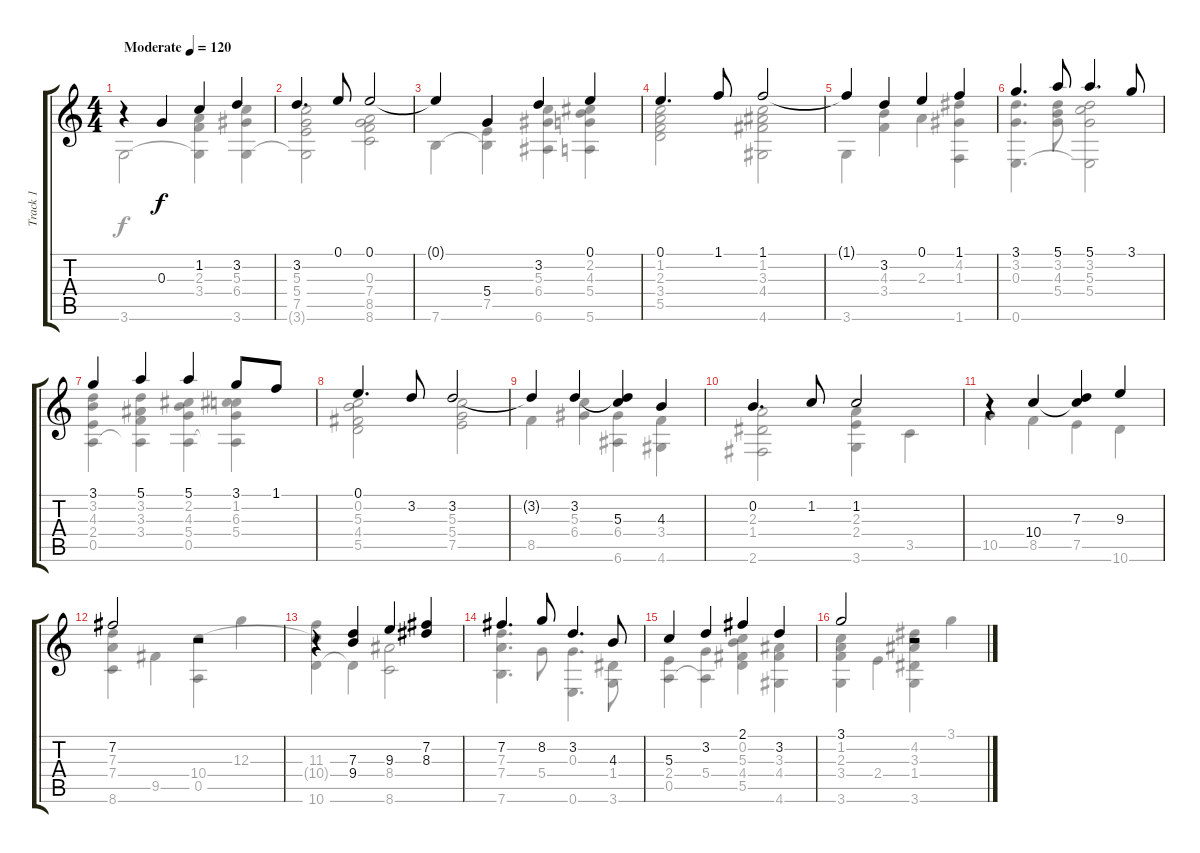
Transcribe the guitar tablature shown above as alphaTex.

\track ("Track 1" "Track 1") {instrument acousticguitarsteel}
\staff {score tabs}
\tuning (E4 B3 G3 D3 A2 E2) {hide}
\voice
\ts (4 4)
\tempo (120 "Moderate")
\clef g2
\ks c
r.4{dy f instrument acousticguitarsteel} 0.3.4 1.2.4 3.2.4 |
3.2.4{d} 0.1.8 0.1.2 |
0.1{t}.4 5.4.4 3.2.4 0.1.4 |
0.1.4{d} 1.1.8 1.1.2 |
1.1{t}.4 3.2.4 0.1.4 1.1.4 |
3.1.4{d} 5.1.8 5.1.4{d} 3.1.8 |
3.1.4 5.1.4 5.1.4 3.1.8 1.1.8 |
0.1.4{d} 3.2.8 3.2.2 |
3.2{t}.4 3.2.4 (3.2{t} 5.3).4 4.3.4 |
0.2.4{d} 1.2.8 1.2.2 |
r.4 10.4.4 (7.3 10.4{t}).4 9.3.4 |
7.2.2 r.2 |
r.4 (7.3 9.4).4 9.3.4 (7.2 8.3).4 |
7.2.4{d} 8.2.8 3.2.4{d} 4.3.8 |
5.3.4 3.2.4 2.1.4 3.2.4 |
3.1.2 r.2
\voice
\clef g2
\ottava regular
\simile none
\ks c
3.6.2{dy f} (2.3 3.4 3.6{t}).4 (5.3 6.4 3.6).4 |
(5.3 5.4 7.5 3.6{t}).2 (0.3 7.4 8.5 8.6).2 |
7.6.4 (7.5 7.6{t}).4 (5.3 6.4 6.6).4 (2.2 4.3 5.4 5.6).4 |
(1.2 2.3 3.4 5.5).2 (1.2 3.3 4.4 4.6).2 |
3.6.4 (4.3 3.4).4 2.3.4 (4.2 1.3 1.6).4 |
(3.2 0.3 0.6).4{d} (3.2 4.3 5.4).8 (3.2 5.3 5.4 0.6{t}).2 |
(3.2 4.3 2.4 0.5).4 (3.2 3.3 3.4 0.5{t}).4 (2.2 4.3 5.4 0.5).4 (1.2 6.3 5.4 0.5{t}).4 |
(0.2 5.3 4.4 5.5).2 (5.3 5.4 7.5).2 |
8.5.4 (5.3 6.4).4 (6.4 6.6).4 (3.4 4.6).4 |
(2.3 1.4 2.6).2 (2.3 2.4 3.6).4 3.5.4 |
10.5.4 8.5.4 7.5.4 10.6.4 |
(7.3 7.4 8.6).4 9.5.4 (10.4 0.5).4 12.3.4 |
(11.3 10.4{t} 10.6).4 10.6{t}.4 (8.4 8.6).2 |
(7.3 7.4 7.6).4{d} 5.4.8 (0.3 0.6).4{d} (1.4 3.6).8 |
(2.4 0.5).4 (5.4 0.5{t}).4 (0.2 5.3 4.4 5.5).4 (3.3 4.4 4.6).4 |
(1.2 2.3 3.4 3.6).4 2.4.4 (4.2 3.3 1.4 3.6).4 3.1.4
